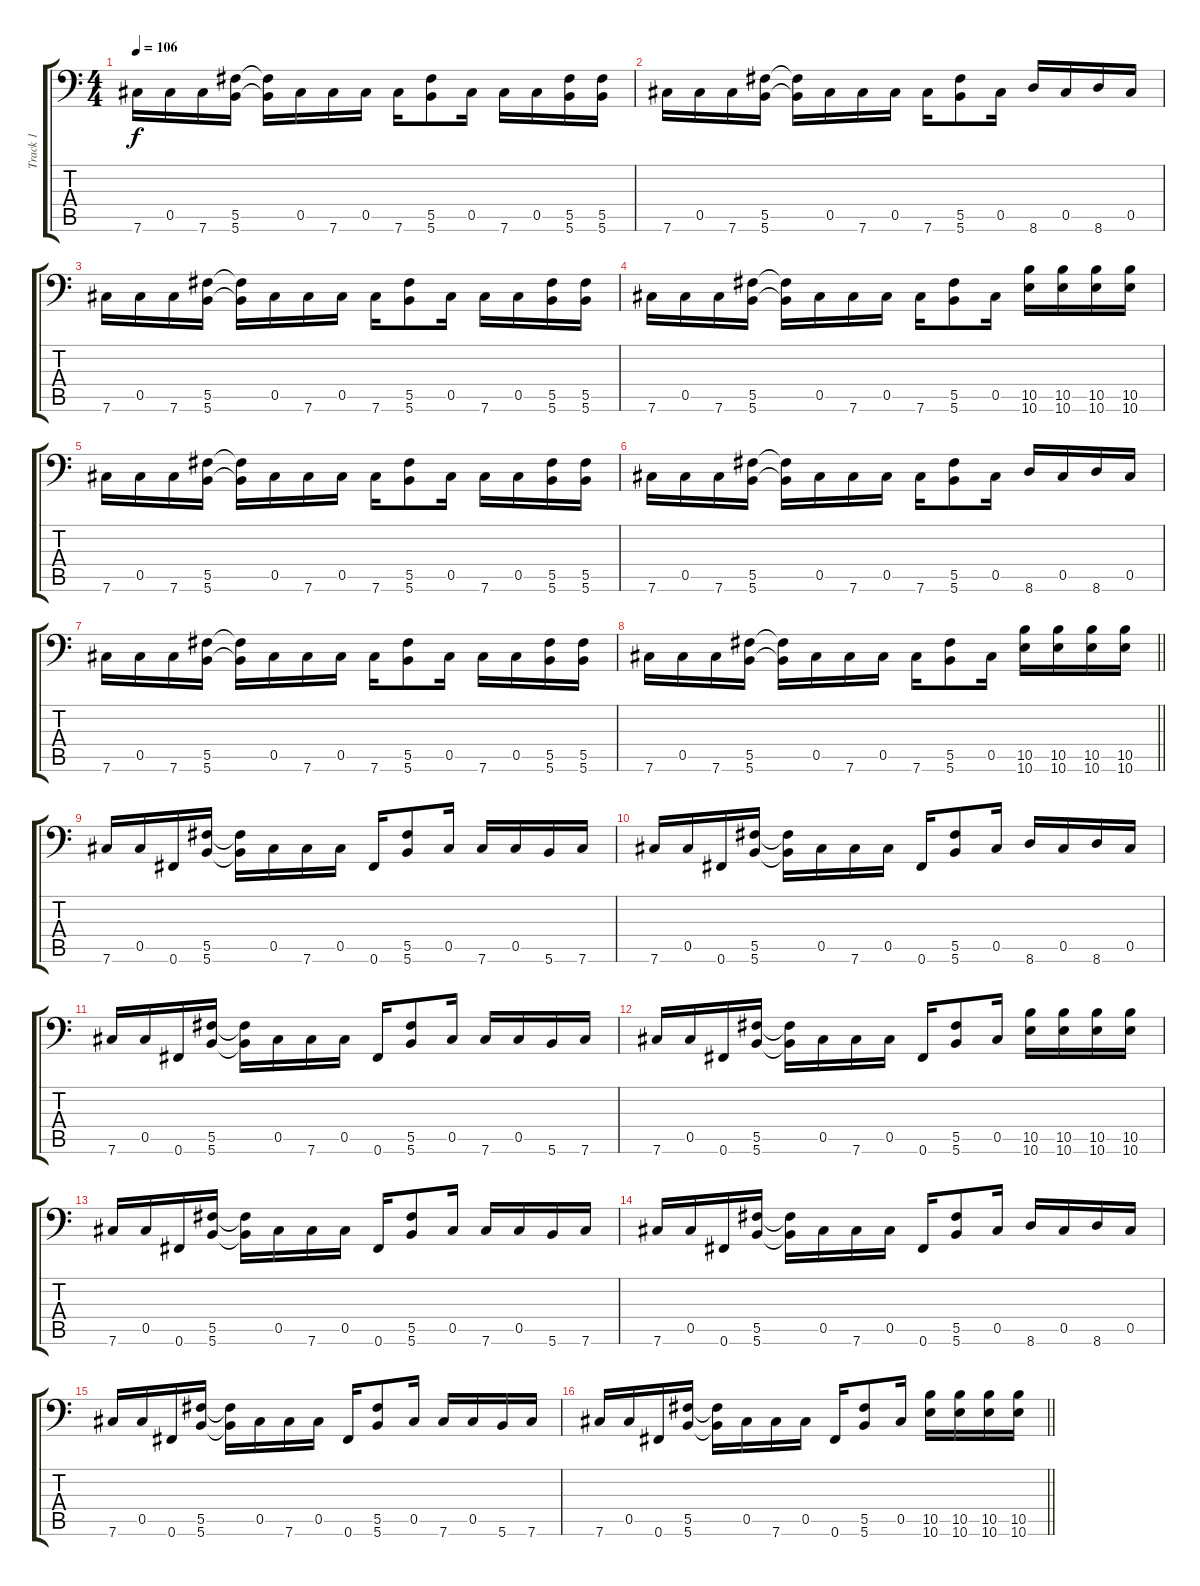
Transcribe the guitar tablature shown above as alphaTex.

\track ("Track 1" "Track 1") {instrument distortionguitar}
\staff {score tabs}
\tuning (Bb3 Gb3 Db3 Ab2 Db2 Gb1) {hide}
\ts (4 4)
\tempo 106
\clef f4
\ks c
7.6.16{dy f instrument distortionguitar} 0.5.16 7.6.16 (5.5 5.6).16 (5.5{t} 5.6{t}).16 0.5.16 7.6.16 0.5.16 7.6.16 (5.5 5.6).8 0.5.16 7.6.16 0.5.16 (5.5 5.6).16 (5.5 5.6).16 |
7.6.16 0.5.16 7.6.16 (5.5 5.6).16 (5.5{t} 5.6{t}).16 0.5.16 7.6.16 0.5.16 7.6.16 (5.5 5.6).8 0.5.16 8.6.16 0.5.16 8.6.16 0.5.16 |
7.6.16 0.5.16 7.6.16 (5.5 5.6).16 (5.5{t} 5.6{t}).16 0.5.16 7.6.16 0.5.16 7.6.16 (5.5 5.6).8 0.5.16 7.6.16 0.5.16 (5.5 5.6).16 (5.5 5.6).16 |
7.6.16 0.5.16 7.6.16 (5.5 5.6).16 (5.5{t} 5.6{t}).16 0.5.16 7.6.16 0.5.16 7.6.16 (5.5 5.6).8 0.5.16 (10.5 10.6).16 (10.5 10.6).16 (10.5 10.6).16 (10.5 10.6).16 |
7.6.16 0.5.16 7.6.16 (5.5 5.6).16 (5.5{t} 5.6{t}).16 0.5.16 7.6.16 0.5.16 7.6.16 (5.5 5.6).8 0.5.16 7.6.16 0.5.16 (5.5 5.6).16 (5.5 5.6).16 |
7.6.16 0.5.16 7.6.16 (5.5 5.6).16 (5.5{t} 5.6{t}).16 0.5.16 7.6.16 0.5.16 7.6.16 (5.5 5.6).8 0.5.16 8.6.16 0.5.16 8.6.16 0.5.16 |
7.6.16 0.5.16 7.6.16 (5.5 5.6).16 (5.5{t} 5.6{t}).16 0.5.16 7.6.16 0.5.16 7.6.16 (5.5 5.6).8 0.5.16 7.6.16 0.5.16 (5.5 5.6).16 (5.5 5.6).16 |
\barLineRight lightlight
7.6.16 0.5.16 7.6.16 (5.5 5.6).16 (5.5{t} 5.6{t}).16 0.5.16 7.6.16 0.5.16 7.6.16 (5.5 5.6).8 0.5.16 (10.5 10.6).16 (10.5 10.6).16 (10.5 10.6).16 (10.5 10.6).16 |
7.6.16 0.5.16 0.6.16 (5.5 5.6).16 (5.5{t} 5.6{t}).16 0.5.16 7.6.16 0.5.16 0.6.16 (5.5 5.6).8 0.5.16 7.6.16 0.5.16 5.6.16 7.6.16 |
7.6.16 0.5.16 0.6.16 (5.5 5.6).16 (5.5{t} 5.6{t}).16 0.5.16 7.6.16 0.5.16 0.6.16 (5.5 5.6).8 0.5.16 8.6.16 0.5.16 8.6.16 0.5.16 |
7.6.16 0.5.16 0.6.16 (5.5 5.6).16 (5.5{t} 5.6{t}).16 0.5.16 7.6.16 0.5.16 0.6.16 (5.5 5.6).8 0.5.16 7.6.16 0.5.16 5.6.16 7.6.16 |
7.6.16 0.5.16 0.6.16 (5.5 5.6).16 (5.5{t} 5.6{t}).16 0.5.16 7.6.16 0.5.16 0.6.16 (5.5 5.6).8 0.5.16 (10.5 10.6).16 (10.5 10.6).16 (10.5 10.6).16 (10.5 10.6).16 |
7.6.16 0.5.16 0.6.16 (5.5 5.6).16 (5.5{t} 5.6{t}).16 0.5.16 7.6.16 0.5.16 0.6.16 (5.5 5.6).8 0.5.16 7.6.16 0.5.16 5.6.16 7.6.16 |
7.6.16 0.5.16 0.6.16 (5.5 5.6).16 (5.5{t} 5.6{t}).16 0.5.16 7.6.16 0.5.16 0.6.16 (5.5 5.6).8 0.5.16 8.6.16 0.5.16 8.6.16 0.5.16 |
7.6.16 0.5.16 0.6.16 (5.5 5.6).16 (5.5{t} 5.6{t}).16 0.5.16 7.6.16 0.5.16 0.6.16 (5.5 5.6).8 0.5.16 7.6.16 0.5.16 5.6.16 7.6.16 |
\barLineRight lightlight
7.6.16 0.5.16 0.6.16 (5.5 5.6).16 (5.5{t} 5.6{t}).16 0.5.16 7.6.16 0.5.16 0.6.16 (5.5 5.6).8 0.5.16 (10.5 10.6).16 (10.5 10.6).16 (10.5 10.6).16 (10.5 10.6).16
